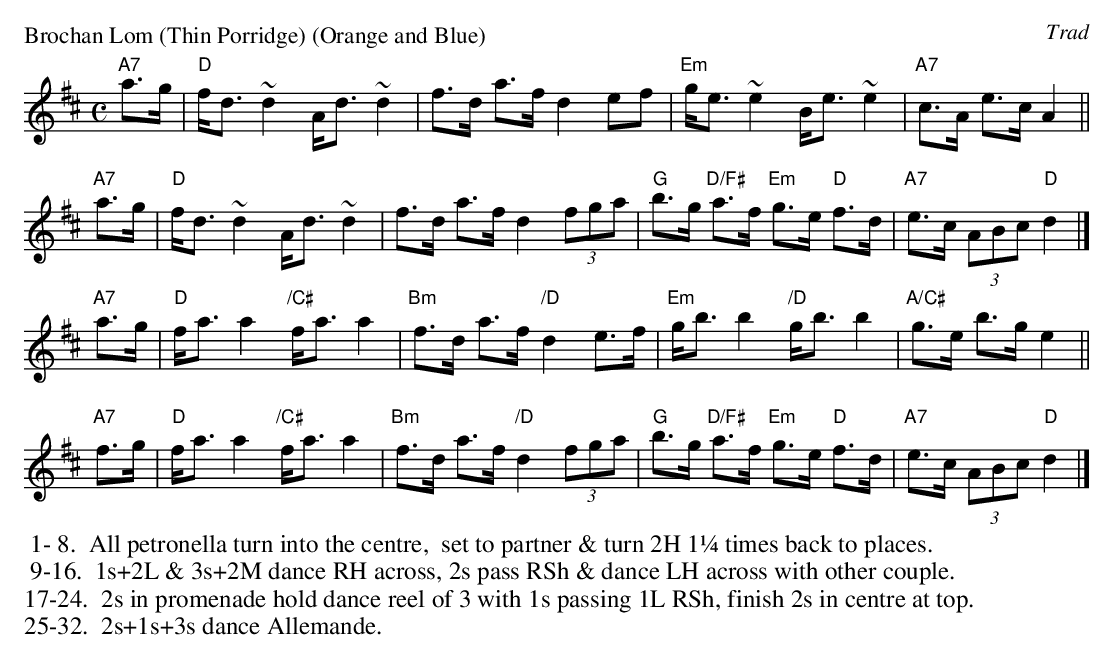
X:1
P: Brochan Lom (Thin Porridge) (Orange and Blue)
O: Trad
M: C
L: 1/8
K: D
  "A7"a>g \
|  "D"f<d ~d2 A<d ~d2 | f>d a>f d2 ef \
| "Em"g<e ~e2 B<e ~e2 | "A7"c>A e>c A2 ||
  "A7"a>g \
|  "D"f<d ~d2 A<d ~d2 | f>d a>f d2 (3fga \
|  "G"b>g "D/F#"a>f "Em"g>e "D"f>d | "A7"e>c (3ABc "D"d2 |]
  "A7"a>g \
|  "D"f<a a2 "/C#"f<a a2 | "Bm"f>d a>f "/D"d2 e>f \
| "Em"g<b b2 "/D"g<b b2 | "A/C#"g>e b>g e2 ||
  "A7"f>g \
|  "D"f<a a2 "/C#"f<a a2 | "Bm"f>d a>f "/D"d2 (3fga \
|  "G"b>g "D/F#"a>f "Em"g>e "D"f>d | "A7"e>c (3ABc "D"d2 |]

%%begintext
 1- 8.  All petronella turn into the centre,  set to partner & turn 2H 1¼ times back to places.
 9-16.  1s+2L & 3s+2M dance RH across, 2s pass RSh & dance LH across with other couple.
17-24.  2s in promenade hold dance reel of 3 with 1s passing 1L RSh, finish 2s in centre at top.
25-32.  2s+1s+3s dance Allemande.
